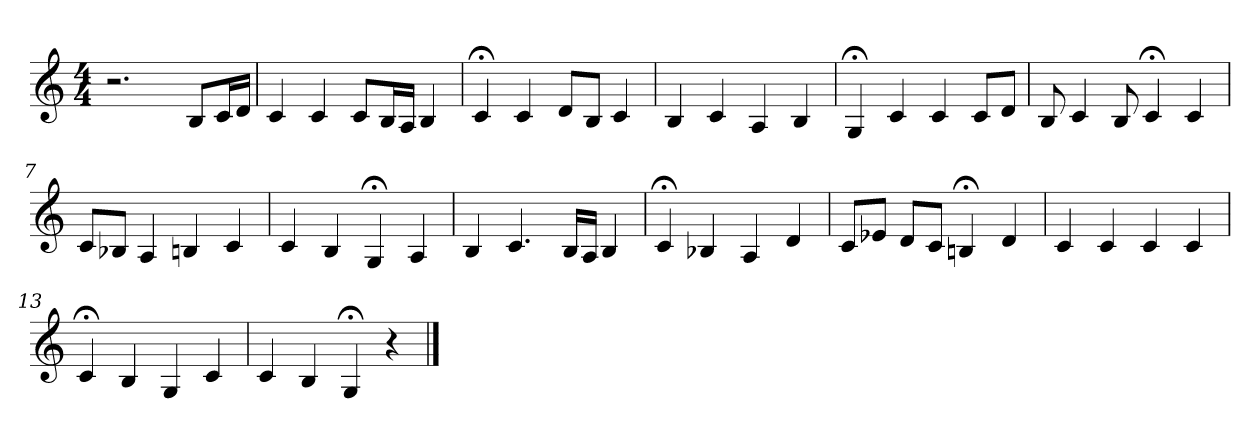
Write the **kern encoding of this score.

**kern
*part1
*staff1
*clefG2
*k[]
*C:
*M4/4
=1
2.r
8B/L
16c/L
16d/JJ
=2
4c
4c
8c/L
16B/L
16A/JJ
4B
=3
4c;<
4c
8d/L
8B/J
4c
=4
4B
4c
4A
4B
=5
4G;<
4c
4c
8c/L
8d/J
=6
8B
4c
8B
4c;<
4c
=7
8c/L
8B-X/J
4A
4Bn
4c
=8
4c
4B
4G;<
4A
=9
4B
4.c
16B/LL
16A/JJ
4B
=10
4c;<
4B-X
4A
4d
=11
8c/L
8e-X/J
8d/L
8c/J
4Bn;<
4d
=12
4c
4c
4c
4c
=13
4c;<
4B
4G
4c
=14
4c
4B
4G;<
4r
==
*-
